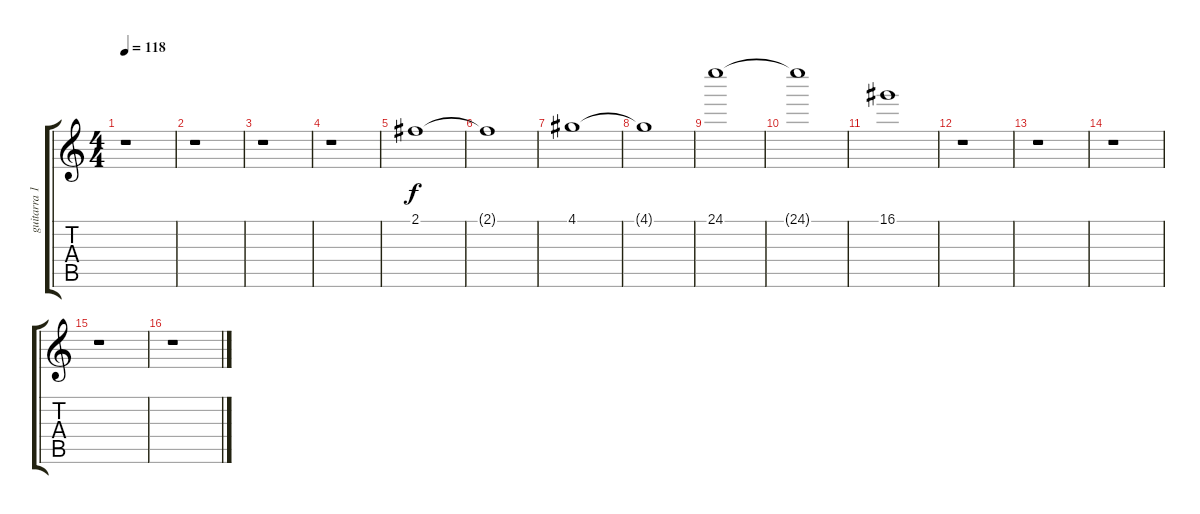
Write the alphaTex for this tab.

\track ("guitarra 1" "guitarra 1") {instrument distortionguitar}
\staff {score tabs}
\tuning (E4 B3 G3 D3 A2 E2) {hide}
\ts (4 4)
\tempo 118
\clef g2
\ks c
r.1{dy f} |
r.1 |
r.1 |
r.1 |
2.1.1{volume 1} |
2.1{t}.1 |
4.1.1{volume 11} |
4.1{t}.1 |
24.1.1{volume 1} |
24.1{t}.1 |
16.1.1{volume 1} |
r.1 |
r.1 |
r.1 |
r.1 |
r.1
